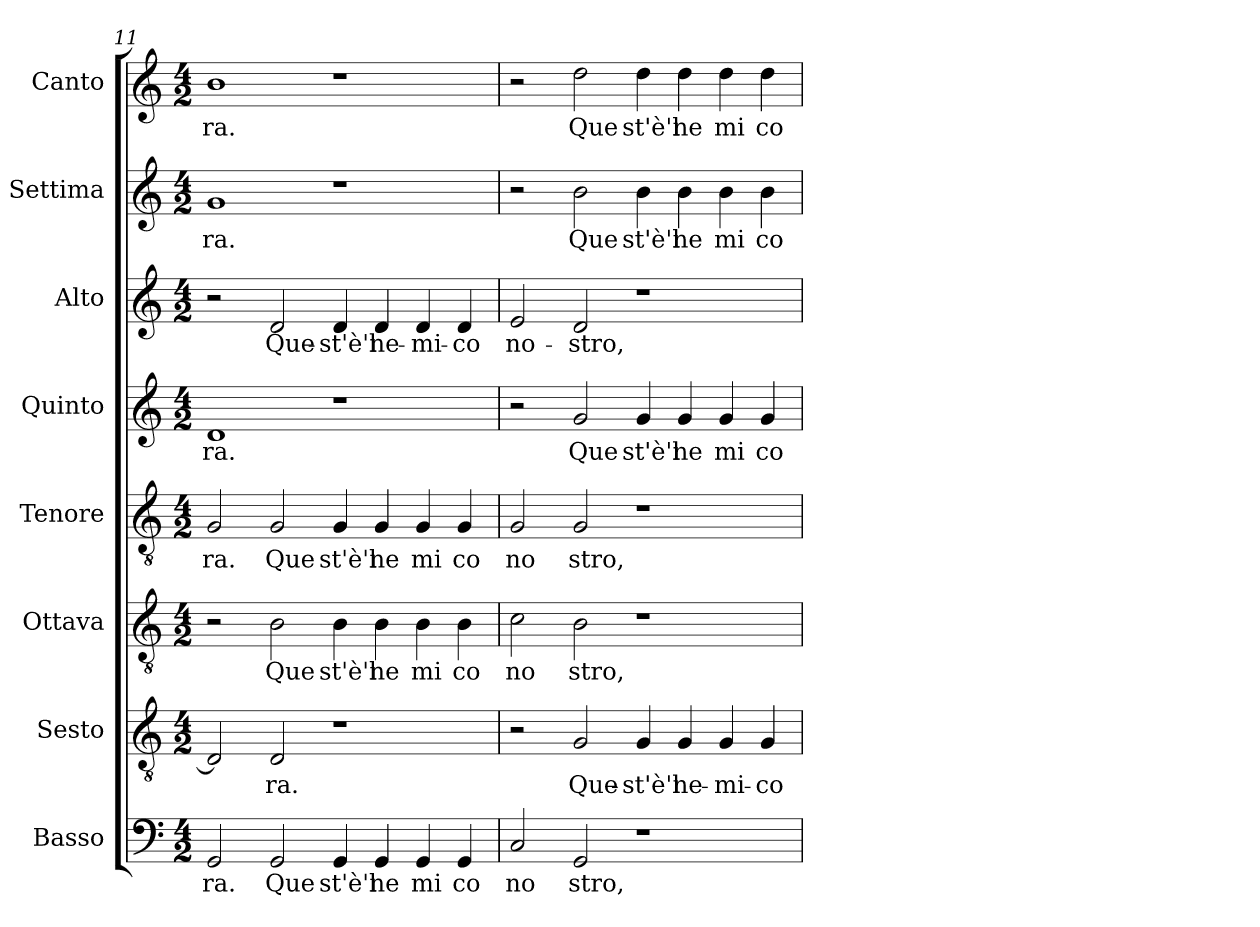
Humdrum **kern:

**kern	**text	**kern	**text	**kern	**text	**kern	**text	**kern	**text	**kern	**text	**kern	**text	**kern	**text
*part8	*part8	*part7	*part7	*part6	*part6	*part5	*part5	*part4	*part4	*part3	*part3	*part2	*part2	*part1	*part1
*staff8	*staff8	*staff7	*staff7	*staff6	*staff6	*staff5	*staff5	*staff4	*staff4	*staff3	*staff3	*staff2	*staff2	*staff1	*staff1
*I"Basso	*	*I"Sesto	*	*I"Ottava	*	*I"Tenore	*	*I"Quinto	*	*I"Alto	*	*I"Settima	*	*I"Canto	*
*I'Basso	*	*I'Sesto	*	*I'Ottava	*	*I'Tenore	*	*I'Quinto	*	*I'Alto	*	*I'Settima	*	*I'Canto	*
*clefF4	*	*clefGv2	*	*clefGv2	*	*clefGv2	*	*clefG2	*	*clefG2	*	*clefG2	*	*clefG2	*
*M4/2	*	*M4/2	*	*M4/2	*	*M4/2	*	*M4/2	*	*M4/2	*	*M4/2	*	*M4/2	*
=11	=11	=11	=11	=11	=11	=11	=11	=11	=11	=11	=11	=11	=11	=11	=11
!	!LO:LY:b:cj	!	!	!	!	!	!LO:LY:b:cj	!	!LO:LY:b:cj	!	!	!	!LO:LY:b:cj	!	!LO:LY:b:cj
2GG/	ra.	2D/]	.	2r	.	2G/	ra.	1d	ra.	2r	.	1g	ra.	1b	ra.
!	!LO:LY:b:cj	!	!LO:LY:b:cj	!	!LO:LY:b:cj	!	!LO:LY:b:cj	!	!	!	!LO:LY:b:cj	!	!	!	!
2GG/	Que	2D/	-ra.	2B\	Que	2G/	Que	.	.	2d/	Que-	.	.	.	.
!	!LO:LY:b:cj	!	!	!	!LO:LY:b:cj	!	!LO:LY:b:cj	!	!	!	!LO:LY:b:cj	!	!	!	!
4GG/	st'è'l	1r	.	4B\	st'è'l	4G/	st'è'l	1r	.	4d/	-st'è'l	1r	.	1r	.
!	!LO:LY:b:cj	!	!	!	!LO:LY:b:cj	!	!LO:LY:b:cj	!	!	!	!LO:LY:b:cj	!	!	!	!
4GG/	ne	.	.	4B\	ne	4G/	ne	.	.	4d/	ne-	.	.	.	.
!	!LO:LY:b:cj	!	!	!	!LO:LY:b:cj	!	!LO:LY:b:cj	!	!	!	!LO:LY:b:cj	!	!	!	!
4GG/	mi	.	.	4B\	mi	4G/	mi	.	.	4d/	-mi-	.	.	.	.
!	!LO:LY:b:cj	!	!	!	!LO:LY:b:cj	!	!LO:LY:b:cj	!	!	!	!LO:LY:b:cj	!	!	!	!
4GG/	co	.	.	4B\	co	4G/	co	.	.	4d/	-co	.	.	.	.
=12	=12	=12	=12	=12	=12	=12	=12	=12	=12	=12	=12	=12	=12	=12	=12
!	!LO:LY:b:cj	!	!	!	!LO:LY:b:cj	!	!LO:LY:b:cj	!	!	!	!LO:LY:b:cj	!	!	!	!
2C/	no	2r	.	2c\	no	2G/	no	2r	.	2e/	no-	2r	.	2r	.
!	!LO:LY:b:cj	!	!LO:LY:b:cj	!	!LO:LY:b:cj	!	!LO:LY:b:cj	!	!LO:LY:b:cj	!	!LO:LY:b:cj	!	!LO:LY:b:cj	!	!LO:LY:b:cj
2GG/	stro,	2G/	Que-	2B\	stro,	2G/	stro,	2g/	Que	2d/	-stro,	2b\	Que	2dd\	Que
!	!	!	!LO:LY:b:cj	!	!	!	!	!	!LO:LY:b:cj	!	!	!	!LO:LY:b:cj	!	!LO:LY:b:cj
1r	.	4G/	-st'è'l	1r	.	1r	.	4g/	st'è'l	1r	.	4b\	st'è'l	4dd\	st'è'l
!	!	!	!LO:LY:b:cj	!	!	!	!	!	!LO:LY:b:cj	!	!	!	!LO:LY:b:cj	!	!LO:LY:b:cj
.	.	4G/	ne-	.	.	.	.	4g/	ne	.	.	4b\	ne	4dd\	ne
!	!	!	!LO:LY:b:cj	!	!	!	!	!	!LO:LY:b:cj	!	!	!	!LO:LY:b:cj	!	!LO:LY:b:cj
.	.	4G/	-mi-	.	.	.	.	4g/	mi	.	.	4b\	mi	4dd\	mi
!	!	!	!LO:LY:b:cj	!	!	!	!	!	!LO:LY:b:cj	!	!	!	!LO:LY:b:cj	!	!LO:LY:b:cj
.	.	4G/	-co	.	.	.	.	4g/	co	.	.	4b\	co	4dd\	co
=	=	=	=	=	=	=	=	=	=	=	=	=	=	=	=
*-	*-	*-	*-	*-	*-	*-	*-	*-	*-	*-	*-	*-	*-	*-	*-
